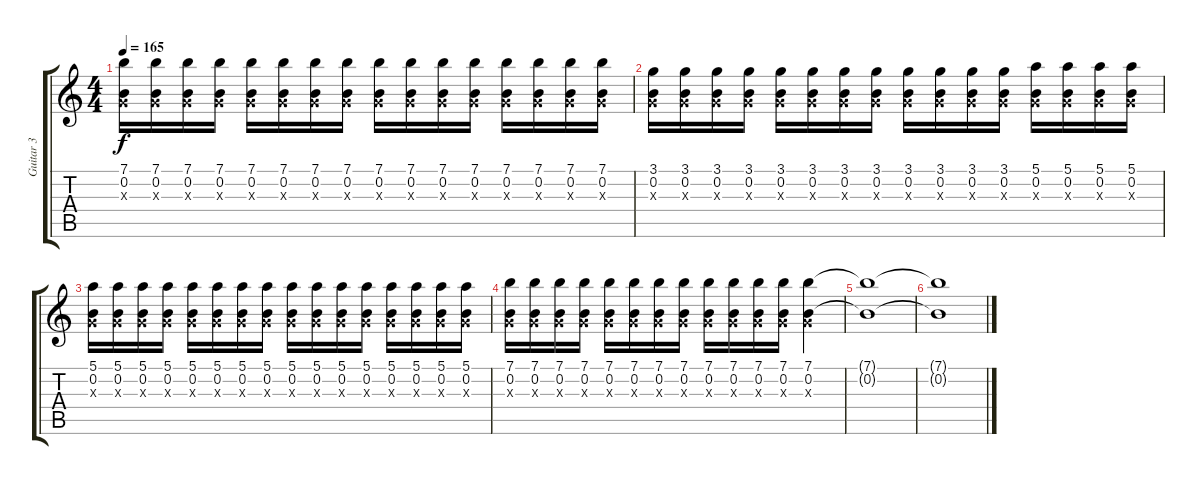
\track ("Guitar 3" "Guitar 3") {instrument distortionguitar}
\staff {score tabs}
\tuning (E4 B3 G3 D3 A2 E2) {hide}
\ts (4 4)
\tempo 165
\clef g2
\ks c
(7.1 0.2 0.3{x}).16{dy f} (7.1 0.2 0.3{x}).16 (7.1 0.2 0.3{x}).16 (7.1 0.2 0.3{x}).16 (7.1 0.2 0.3{x}).16 (7.1 0.2 0.3{x}).16 (7.1 0.2 0.3{x}).16 (7.1 0.2 0.3{x}).16 (7.1 0.2 0.3{x}).16 (7.1 0.2 0.3{x}).16 (7.1 0.2 0.3{x}).16 (7.1 0.2 0.3{x}).16 (7.1 0.2 0.3{x}).16 (7.1 0.2 0.3{x}).16 (7.1 0.2 0.3{x}).16 (7.1 0.2 0.3{x}).16 |
(3.1 0.2 0.3{x}).16 (3.1 0.2 0.3{x}).16 (3.1 0.2 0.3{x}).16 (3.1 0.2 0.3{x}).16 (3.1 0.2 0.3{x}).16 (3.1 0.2 0.3{x}).16 (3.1 0.2 0.3{x}).16 (3.1 0.2 0.3{x}).16 (3.1 0.2 0.3{x}).16 (3.1 0.2 0.3{x}).16 (3.1 0.2 0.3{x}).16 (3.1 0.2 0.3{x}).16 (5.1 0.2 0.3{x}).16 (5.1 0.2 0.3{x}).16 (5.1 0.2 0.3{x}).16 (5.1 0.2 0.3{x}).16 |
(5.1 0.2 0.3{x}).16 (5.1 0.2 0.3{x}).16 (5.1 0.2 0.3{x}).16 (5.1 0.2 0.3{x}).16 (5.1 0.2 0.3{x}).16 (5.1 0.2 0.3{x}).16 (5.1 0.2 0.3{x}).16 (5.1 0.2 0.3{x}).16 (5.1 0.2 0.3{x}).16 (5.1 0.2 0.3{x}).16 (5.1 0.2 0.3{x}).16 (5.1 0.2 0.3{x}).16 (5.1 0.2 0.3{x}).16 (5.1 0.2 0.3{x}).16 (5.1 0.2 0.3{x}).16 (5.1 0.2 0.3{x}).16 |
(7.1 0.2 0.3{x}).16 (7.1 0.2 0.3{x}).16 (7.1 0.2 0.3{x}).16 (7.1 0.2 0.3{x}).16 (7.1 0.2 0.3{x}).16 (7.1 0.2 0.3{x}).16 (7.1 0.2 0.3{x}).16 (7.1 0.2 0.3{x}).16 (7.1 0.2 0.3{x}).16 (7.1 0.2 0.3{x}).16 (7.1 0.2 0.3{x}).16 (7.1 0.2 0.3{x}).16 (7.1 0.2 0.3{x}).4 |
(7.1{t} 0.2{t}).1 |
(7.1{t} 0.2{t}).1
